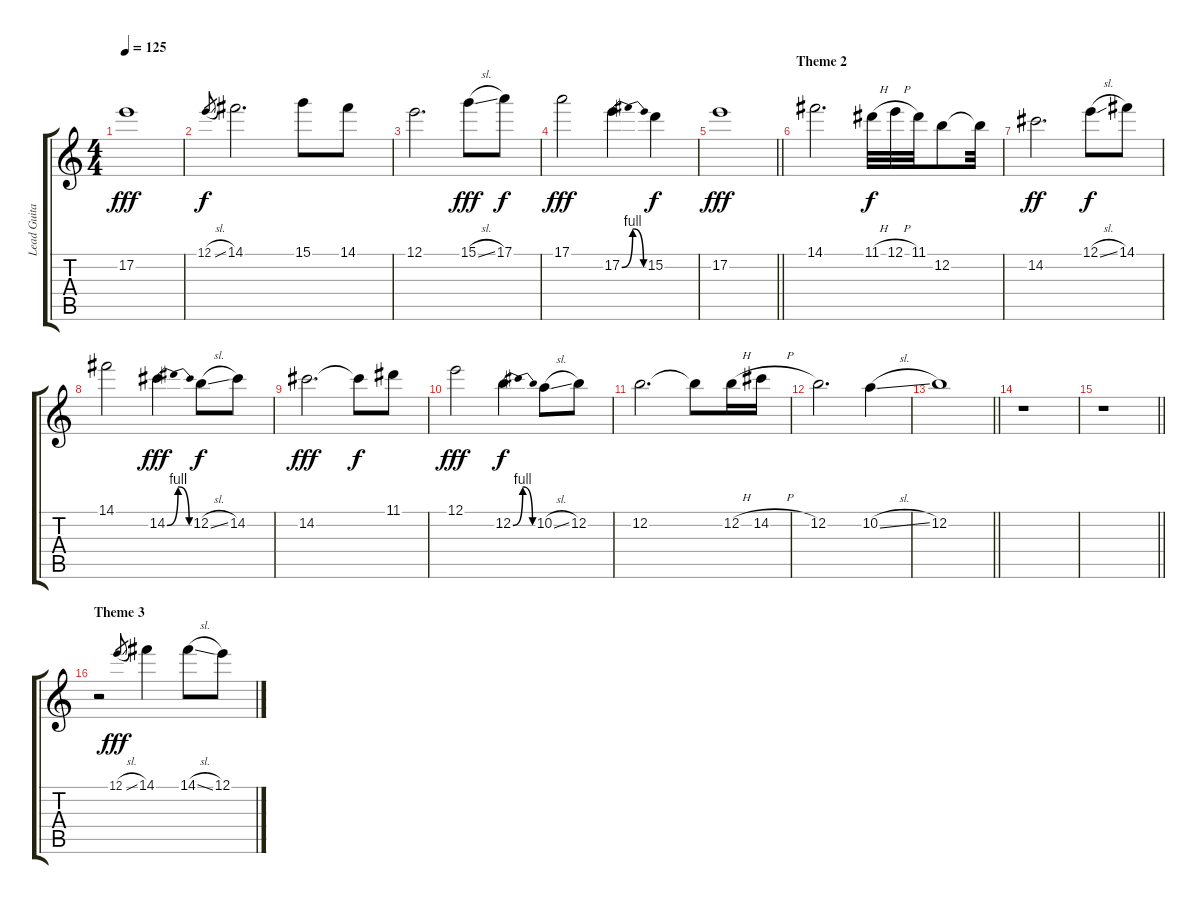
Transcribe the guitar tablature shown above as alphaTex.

\track ("Lead Guitar" "Lead Guita") {instrument overdrivenguitar}
\staff {score tabs}
\tuning (E4 B3 G3 D3 A2 E2) {hide}
\ts (4 4)
\tempo 125
\clef g2
\ks c
17.2.1{dy fff} |
12.1{sl}.8{gr dy f} 14.1.2{d} 15.1.8 14.1.8 |
12.1.2{d} 15.1{sl}.8{dy fff} 17.1.8{dy f} |
17.1.2{dy fff} 17.2{be (bendrelease 0 0 20 4 30 4 60 0)}.4 15.2.4{dy f} |
\barLineRight lightlight
17.2.1{dy fff} |
\section ("" "Theme 2")
14.1.2{d} 11.1{h}.32{dy f} 12.1{h}.32 11.1.32 12.2.8 12.2{t}.32 |
14.2.2{d dy ff} 12.1{sl}.8{dy f} 14.1.8 |
14.1.2 14.2{be (bendrelease 0 0 20 4 30 4 60 0)}.4{dy fff} 12.2{sl}.8{dy f} 14.2.8 |
14.2.2{d dy fff} 14.2{t}.8{dy f} 11.1.8 |
12.1.2{dy fff} 12.2{be (bendrelease 0 0 20 4 30 4 60 0)}.4{dy f} 10.2{sl}.8 12.2.8 |
12.2.2{d} 12.2{t}.8 12.2{h}.16 14.2{h}.16 |
12.2.2{d} 10.2{sl}.4 |
\barLineRight lightlight
12.2.1 |
r.1 |
\barLineRight lightlight
r.1 |
\section ("" "Theme 3")
r.2 12.1{sl}.8{gr dy fff} 14.1.4 14.1{sl}.8 12.1.8
